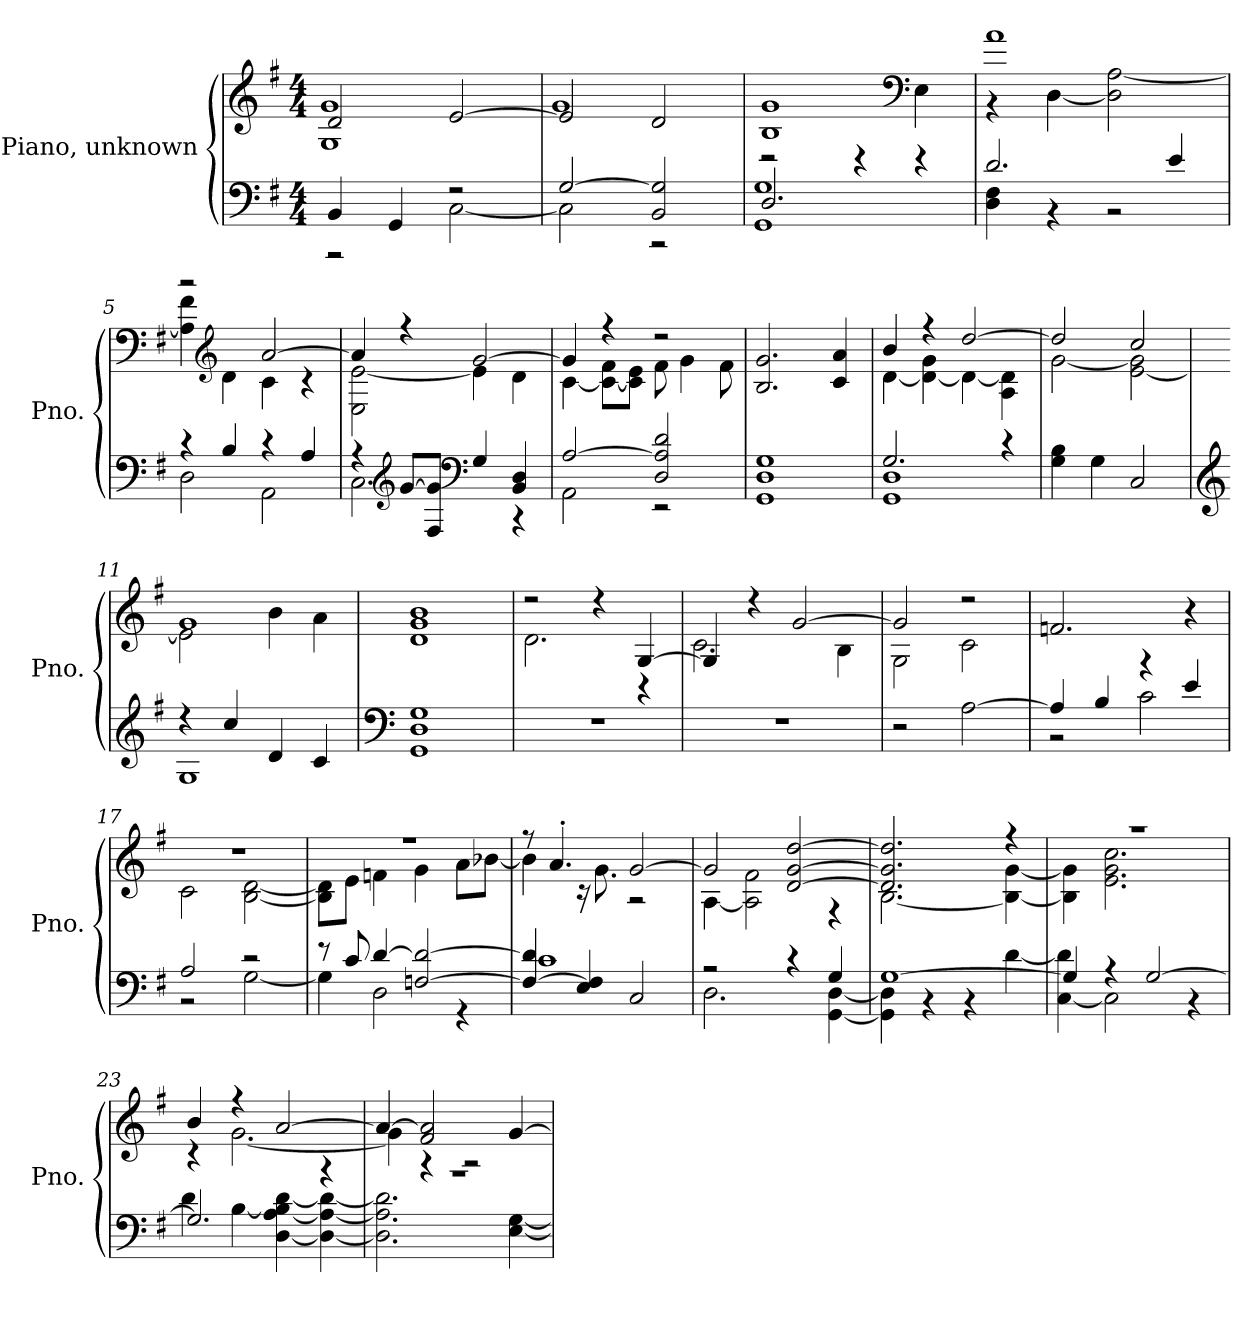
**kern	**kern
*part1	*part1
*staff2	*staff1
*I"Piano, unknown	*
*I'Pno.	*
*clefF4	*clefG2
*k[f#]	*k[f#]
*M4/4	*M4/4
*MM166	*MM166
=1	=1
*^	*^
4BB/	2r	2d/	1G 1g
4GG/	.	.	.
2r	[2C\	[2e/	.
=2	=2	=2	=2
[2G/	2C\]	2e/]	1g
2BB/ 2G/]	2r	2d/	.
=3	=3	=3	=3
2.D/	1GG 1G	1B 1g	2r
.	.	.	4r
*	*	*clefF4	*
4r	.	.	4E\
=4	=4	=4	=4
2.d/	4D\ 4F#\	1a	4r
.	4r	.	[4D\
.	2r	.	2D\] [2A\
4e/	.	.	.
=5	=5	=5	=5
4r	2D\	2r	4A\] 4f#\
*	*	*clefG2	*
4B/	.	.	4d\
4r	2AA\	[2a/	4c\
4A/	.	.	4r
=6	=6	=6	=6
4r	2.C\	4a/]	2E\ [2e\
*clefG2	*	*	*
[8g/L	.	4r	.
8F#/ 8g/]J	.	.	.
*clefF4	*	*	*
4G/	.	[2g/	4e\]
4BB/ 4D/	4r	.	4d\
!!LO:LB:g=z	!!
=7	=7	=7	=7
[2A/	2AA\	4g/]	[4c\
.	.	4r	8c\_ 8f#\L
.	.	.	8c\] 8e\J
2D/ 2A/] 2d/	2r	2r	8f#\
.	.	.	4g\
.	.	.	8f#\
*v	*v	*	*
*	*v	*v
=8	=8
1GG 1D 1G	2.B/ 2.g/
.	4c/ 4a/
=9	=9
*^	*^
2.G/	1GG 1D	4b/	[4d\
.	.	4r	4d\_ 4g\
.	.	[2dd/	4d\_
4r	.	.	4A\ 4d\]
*v	*v	*	*
=10	=10	=10
4G\ 4B\	2dd/]	[2g\
4G\	.	.
2C/	2cc/	[2e\ 2g\]
=11	=11	=11
*clefG2	*	*
*^	*	*
4r	1G	1g	2e\]
4cc/	.	.	.
4d/	.	.	4b\
4c/	.	.	4a\
*v	*v	*	*
*	*v	*v
=12	=12
*clefF4	*
1GG 1D 1G	1d 1g 1b
=13	=13
*	*^
1r	2r	2.d\
.	4r	.
.	[4G/	4r
=14	=14	=14
1r	4G/]	2.c\
.	4r	.
.	[2g/	.
.	.	4B\
!!LO:LB:g=z	!!
=15	=15	=15
2r	2g/]	2G\
[2A\	2r	2c\
*	*v	*v
=16	=16
*^	*
4A/]	2r	2.fn/
4B/	.	.
4r	2c\	.
4e/	.	4r
=17	=17	=17
*	*	*^
2A/	2r	1r	2c\
2r	[2G\	.	[2B\ [2d\
=18	=18	=18	=18
8r	4G\]	1r	8B\] 8d\]L
8c/	.	.	8e\J
[4d/	2D\	.	4fn\
[2Fn/ 2d/_	.	.	4g\
.	4r	.	8a\L
.	.	.	[8b-X\J
=19	=19	=19	=19
4F/_ 4d/]	1c	8r	4b-\]
.	.	4.a'/	.
4E/ 4F/]	.	.	16r
.	.	.	8.g\
2C/	.	[2g/	2r
=20	=20	=20	=20
2r	2.D\	2g/]	[4A\
.	.	.	2A\] 2f#\
4r	.	[2d/ [2g/ [2dd/	.
4G/	[4GG\ [4D\	.	4r
=21	=21	=21	=21
[1G	4GG\] 4D\]	2.d/] 2.g/] 2.dd/]	[2.B\
.	4r	.	.
.	4r	.	.
.	[4d\	4r	4B\_ [4g\
!!LO:LB:g=z	!!
=22	=22	=22	=22
4G/]	[4C\ 4d\]	1r	4B\] 4g\]
4r	2C\]	.	2.e\ 2.g\ 2.cc\
[2G/	.	.	.
.	4r	.	.
=23	=23	=23	=23
2.G/]	4d\	4b/	4r
.	[4B\	4r	[2.g\
.	[4D\ [4A\ 4B\] [4d\	[2a/	.
4r	4D\_ 4A\_ 4d\_	.	.
=24	=24	=24	=24
1r	2.D\] 2.A\] 2.d\]	4a/_	4g\]
.	.	2f#/ 2a/]	4r
.	.	.	2r
.	[4E\ [4G\	[4g/	.
*v	*v	*	*
*	*v	*v
=	=
*-	*-
